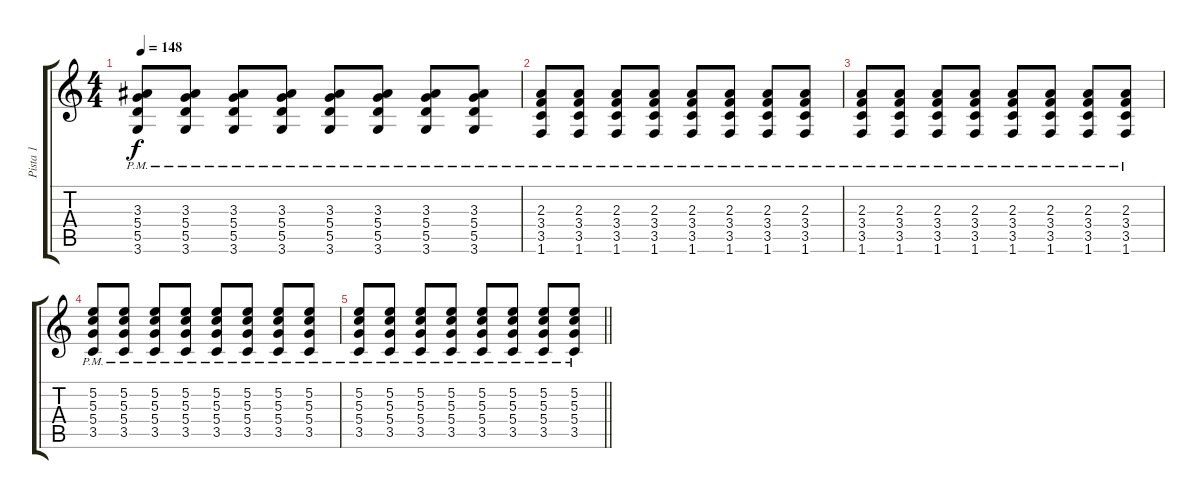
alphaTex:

\track ("Pista 1" "Pista 1") {instrument electricguitarclean}
\staff {score tabs}
\tuning (E4 B3 G3 D3 A2 E2) {hide}
\ts (4 4)
\tempo 148
\clef g2
\ks c
(3.3{pm} 5.4{pm} 5.5{pm} 3.6{pm}).8{dy f} (3.3{pm} 5.4{pm} 5.5{pm} 3.6{pm}).8 (3.3{pm} 5.4{pm} 5.5{pm} 3.6{pm}).8 (3.3{pm} 5.4{pm} 5.5{pm} 3.6{pm}).8 (3.3{pm} 5.4{pm} 5.5{pm} 3.6{pm}).8 (3.3{pm} 5.4{pm} 5.5{pm} 3.6{pm}).8 (3.3{pm} 5.4{pm} 5.5{pm} 3.6{pm}).8 (3.3{pm} 5.4{pm} 5.5{pm} 3.6{pm}).8 |
(2.3{pm} 3.4{pm} 3.5{pm} 1.6{pm}).8 (2.3{pm} 3.4{pm} 3.5{pm} 1.6{pm}).8 (2.3{pm} 3.4{pm} 3.5{pm} 1.6{pm}).8 (2.3{pm} 3.4{pm} 3.5{pm} 1.6{pm}).8 (2.3{pm} 3.4{pm} 3.5{pm} 1.6{pm}).8 (2.3{pm} 3.4{pm} 3.5{pm} 1.6{pm}).8 (2.3{pm} 3.4{pm} 3.5{pm} 1.6{pm}).8 (2.3{pm} 3.4{pm} 3.5{pm} 1.6{pm}).8 |
(2.3{pm} 3.4{pm} 3.5{pm} 1.6{pm}).8 (2.3{pm} 3.4{pm} 3.5{pm} 1.6{pm}).8 (2.3{pm} 3.4{pm} 3.5{pm} 1.6{pm}).8 (2.3{pm} 3.4{pm} 3.5{pm} 1.6{pm}).8 (2.3{pm} 3.4{pm} 3.5{pm} 1.6{pm}).8 (2.3{pm} 3.4{pm} 3.5{pm} 1.6{pm}).8 (2.3{pm} 3.4{pm} 3.5{pm} 1.6{pm}).8 (2.3{pm} 3.4{pm} 3.5{pm} 1.6{pm}).8 |
(5.2{pm} 5.3{pm} 5.4{pm} 3.5{pm}).8 (5.2{pm} 5.3{pm} 5.4{pm} 3.5{pm}).8 (5.2{pm} 5.3{pm} 5.4{pm} 3.5{pm}).8 (5.2{pm} 5.3{pm} 5.4{pm} 3.5{pm}).8 (5.2{pm} 5.3{pm} 5.4{pm} 3.5{pm}).8 (5.2{pm} 5.3{pm} 5.4{pm} 3.5{pm}).8 (5.2{pm} 5.3{pm} 5.4{pm} 3.5{pm}).8 (5.2{pm} 5.3{pm} 5.4{pm} 3.5{pm}).8 |
\barLineRight lightlight
(5.2{pm} 5.3{pm} 5.4{pm} 3.5{pm}).8 (5.2{pm} 5.3{pm} 5.4{pm} 3.5{pm}).8 (5.2{pm} 5.3{pm} 5.4{pm} 3.5{pm}).8 (5.2{pm} 5.3{pm} 5.4{pm} 3.5{pm}).8 (5.2{pm} 5.3{pm} 5.4{pm} 3.5{pm}).8 (5.2{pm} 5.3{pm} 5.4{pm} 3.5{pm}).8 (5.2{pm} 5.3{pm} 5.4{pm} 3.5{pm}).8 (5.2{pm} 5.3{pm} 5.4{pm} 3.5{pm}).8
